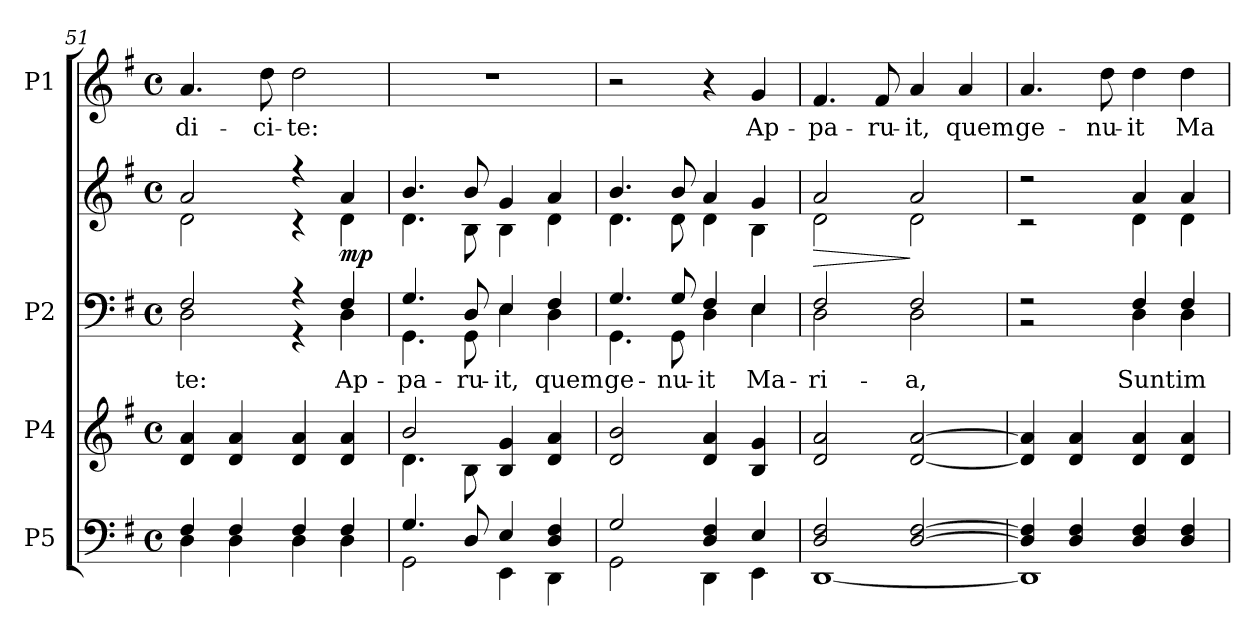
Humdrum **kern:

**kern	**kern	**kern	**text	**kern	**dynam	**kern	**text
*part4	*part3	*part2	*part2	*part2	*part2	*part1	*part1
*staff5	*staff4	*staff3	*staff3	*staff2	*staff2/3	*staff1	*staff1
*I"P5	*I"P4	*I"P2	*	*	*	*I"P1	*
*clefF4	*clefG2	*clefF4	*	*clefG2	*	*clefG2	*
*k[f#]	*k[f#]	*k[f#]	*	*k[f#]	*	*k[f#]	*
*G:	*G:	*G:	*	*G:	*	*G:	*
*M4/4	*M4/4	*M4/4	*	*M4/4	*	*M4/4	*
*met(c)	*met(c)	*met(c)	*	*met(c)	*	*met(c)	*
=51	=51	=51	=51	=51	=51	=51	=51
*^	*	*	*	*	*	*	*
!	!	!	!	!LO:LY:a:color=#000000	!	!	!	!
*	*	*	*^	*	*^	*	*	*
!	!	!	!	!	!	!	!	!	!	!LO:LY:b:color=#000000
4F#i/	4Di\	4di/ 4ai	2F#i/	2Di\	-te:	2ai/	2di\	.	4.ai/	di-
4F#i/	4Di\	4di/ 4ai	.	.	.	.	.	.	.	.
!	!	!	!	!	!	!	!	!	!	!LO:LY:b:color=#000000
.	.	.	.	.	.	.	.	.	8ddi\	-ci-
!	!	!	!	!	!	!	!	!	!	!LO:LY:b:color=#000000
4F#i/	4Di\	4di/ 4ai	4r	4r	.	4r	4r	.	2ddi\	-te:
!	!	!	!	!	!LO:LY:a:color=#000000	!	!	!	!	!
4F#i/	4Di\	4di/ 4ai	4F#i/	4Di\	Ap-	4ai/	4di\	mp	.	.
=52	=52	=52	=52	=52	=52	=52	=52	=52	=52	=52
*	*	*^	*	*	*	*	*	*	*	*
!	!	!	!	!	!	!LO:LY:a:color=#000000	!	!	!	!	!
4.Gi/	2GGi\	2bi/	4.di\	4.Gi/	4.GGi\	-pa-	4.bi/	4.di\	.	1r	.
!	!	!	!	!	!	!LO:LY:a:color=#000000	!	!	!	!	!
8Di/	.	.	8Bi\	8Di/	8GGi\	-ru-	8bi/	8Bi\	.	.	.
!	!	!	!	!	!	!LO:LY:a:color=#000000	!	!	!	!	!
4Ei/	4EEi\	4Bi/ 4gi	2ryy	4Ei/	4Ei\	-it,	4gi/	4Bi\	.	.	.
!	!	!	!	!	!	!LO:LY:a:color=#000000	!	!	!	!	!
4Di/ 4F#i	4DDi\	4di/ 4ai	.	4F#i/	4Di\	quem	4ai/	4di\	.	.	.
*	*	*v	*v	*	*	*	*	*	*	*	*
=53	=53	=53	=53	=53	=53	=53	=53	=53	=53	=53
!	!	!	!	!	!LO:LY:a:color=#000000	!	!	!	!	!
2Gi/	2GGi\	2di/ 2bi	4.Gi/	4.GGi\	ge-	4.bi/	4.di\	.	2r	.
!	!	!	!	!	!LO:LY:a:color=#000000	!	!	!	!	!
.	.	.	8Gi/	8GGi\	-nu-	8bi/	8di\	.	.	.
!	!	!	!	!	!LO:LY:a:color=#000000	!	!	!	!	!
4Di/ 4F#i	4DDi\	4di/ 4ai	4F#i/	4Di\	-it	4ai/	4di\	.	4r	.
!	!	!	!	!	!LO:LY:a:color=#000000	!	!	!	!	!
!	!	!	!	!	!	!	!	!	!	!LO:LY:b:color=#000000
4Ei/	4EEi\	4Bi/ 4gi	4Ei/	4Ei\	Ma-	4gi/	4Bi\	.	4gi/	Ap-
=54	=54	=54	=54	=54	=54	=54	=54	=54	=54	=54
!	!	!	!	!	!LO:LY:a:color=#000000	!	!	!LO:HP:b	!	!
!	!	!	!	!	!	!	!	!	!	!LO:LY:b:color=#000000
2Di/ 2F#i	[1DDi	2di/ 2ai	2F#i/	2Di\	-ri-	2ai/	2di\	>	4.f#i/	-pa-
!	!	!	!	!	!	!	!	!	!	!LO:LY:b:color=#000000
.	.	.	.	.	.	.	.	.	8f#i/	-ru-
!	!	!	!	!	!LO:LY:a:color=#000000	!	!	!	!	!
!	!	!	!	!	!	!	!	!	!	!LO:LY:b:color=#000000
[2Di/ [2F#i	.	[2di/ [2ai	2F#i/	2Di\	-a,	2ai/	2di\	]	4ai/	-it,
!	!	!	!	!	!	!	!	!	!	!LO:LY:b:color=#000000
.	.	.	.	.	.	.	.	.	4ai/	quem
=55	=55	=55	=55	=55	=55	=55	=55	=55	=55	=55
!	!	!	!	!	!	!	!	!	!	!LO:LY:b:color=#000000
4Di/] 4F#i]	1DDi]	4di/] 4ai]	2r	2r	.	2r	2r	.	4.ai/	ge-
4Di/ 4F#i	.	4di/ 4ai	.	.	.	.	.	.	.	.
!	!	!	!	!	!	!	!	!	!	!LO:LY:b:color=#000000
.	.	.	.	.	.	.	.	.	8ddi\	-nu-
!	!	!	!	!	!LO:LY:a:color=#000000	!	!	!	!	!
!	!	!	!	!	!	!	!	!	!	!LO:LY:b:color=#000000
4Di/ 4F#i	.	4di/ 4ai	4F#i/	4Di\	Sunt	4ai/	4di\	.	4ddi\	-it
!	!	!	!	!	!LO:LY:a:color=#000000	!	!	!	!	!
!	!	!	!	!	!	!	!	!	!	!LO:LY:b:color=#000000
4Di/ 4F#i	.	4di/ 4ai	4F#i/	4Di\	im-	4ai/	4di\	.	4ddi\	Ma-
*	*	*	*v	*v	*	*	*	*	*	*
*v	*v	*	*	*	*v	*v	*	*	*
=	=	=	=	=	=	=	=
*-	*-	*-	*-	*-	*-	*-	*-
